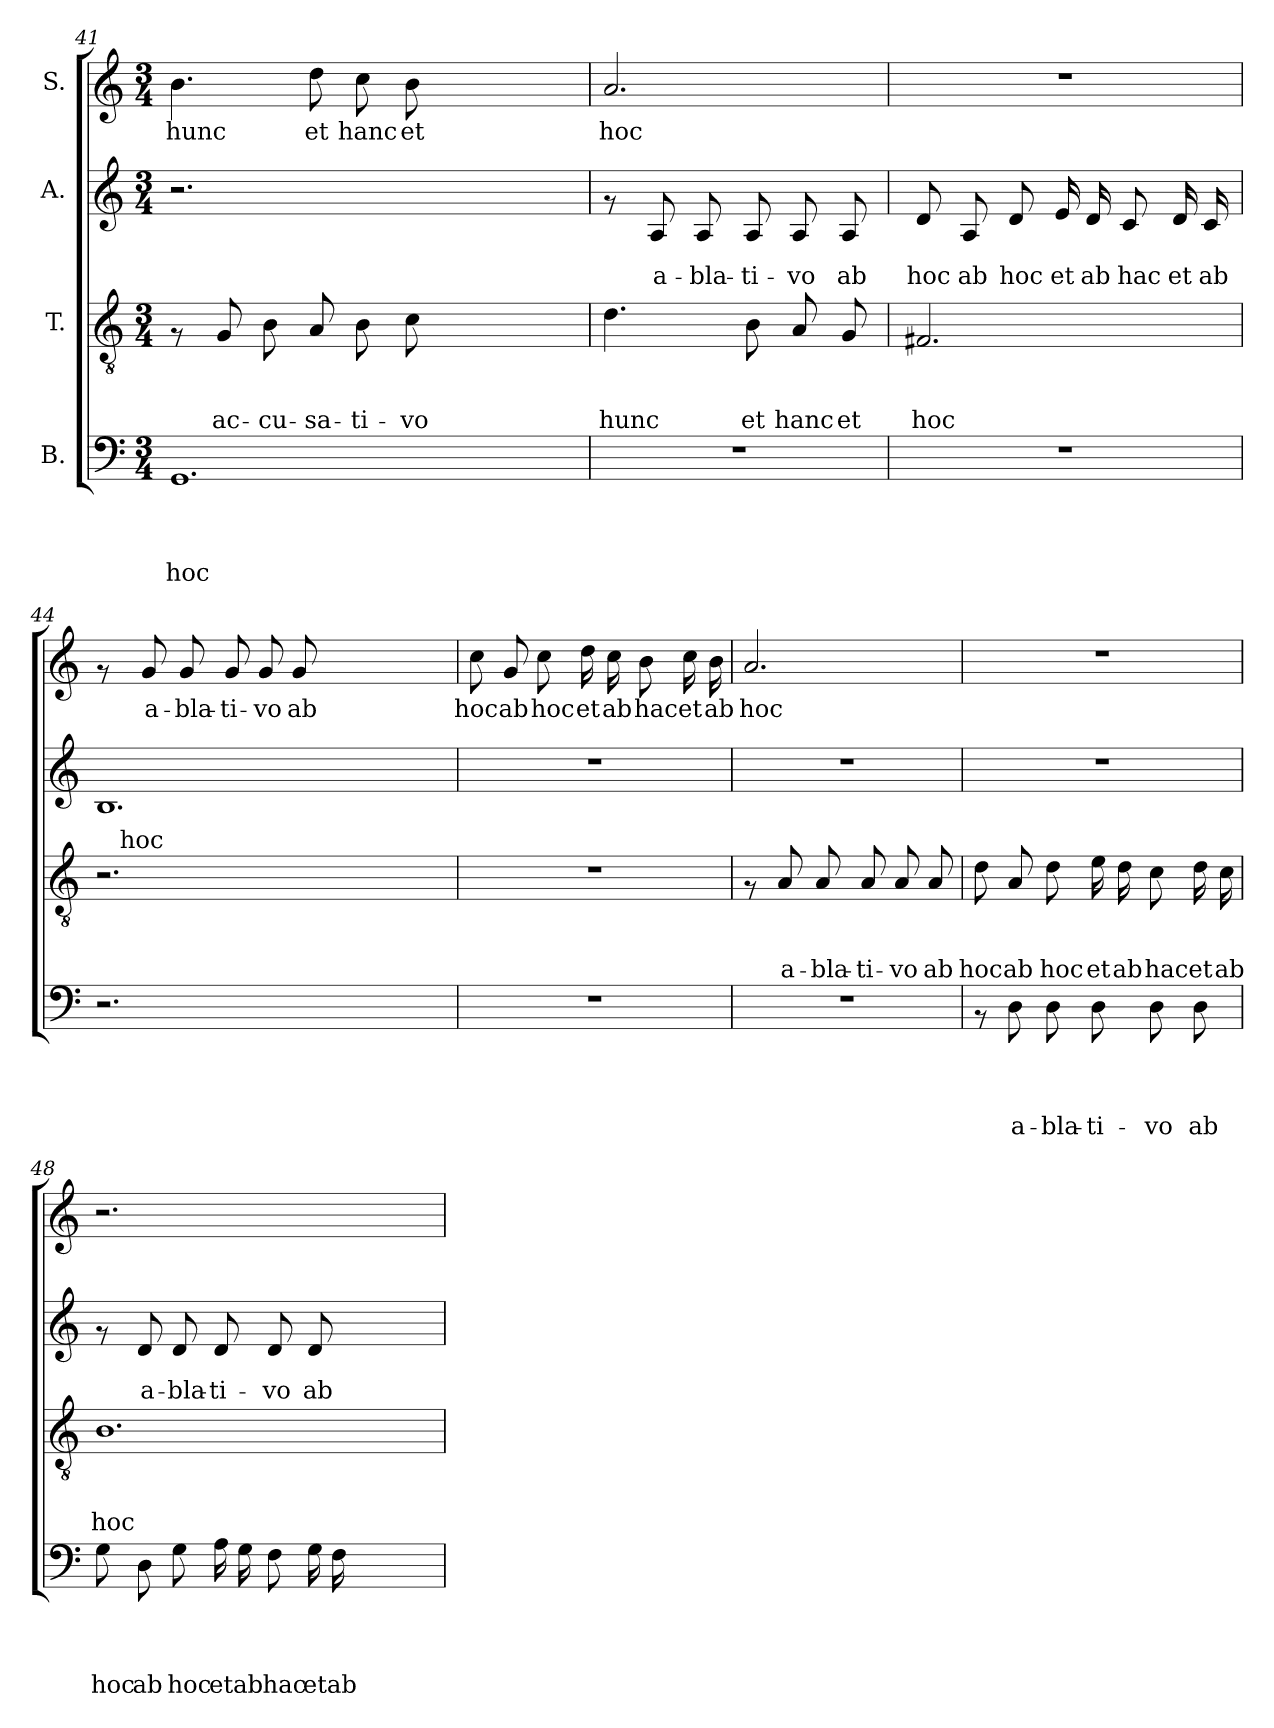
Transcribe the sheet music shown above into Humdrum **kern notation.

**kern	**text	**text	**text	**text	**kern	**text	**text	**text	**kern	**text	**text	**kern	**text
*part4	*part4	*part4	*part4	*part4	*part3	*part3	*part3	*part3	*part2	*part2	*part2	*part1	*part1
*staff4	*staff4	*staff4	*staff4	*staff4	*staff3	*staff3	*staff3	*staff3	*staff2	*staff2	*staff2	*staff1	*staff1
*I"B.	*	*	*	*	*I"T.	*	*	*	*I"A.	*	*	*I"S.	*
*clefF4	*	*	*	*	*clefGv2	*	*	*	*clefG2	*	*	*clefG2	*
*k[]	*	*	*	*	*k[]	*	*	*	*k[]	*	*	*k[]	*
*C:	*	*	*	*	*C:	*	*	*	*C:	*	*	*C:	*
*M3/4	*	*	*	*	*M3/4	*	*	*	*M3/4	*	*	*M3/4	*
=41	=41	=41	=41	=41	=41	=41	=41	=41	=41	=41	=41	=41	=41
!	!	!	!	!LO:LY:b	!	!	!	!	!	!	!	!	!LO:LY:b
1.GG	.	.	.	hoc	8rF	.	.	.	2.r	.	.	4.b\	hunc
!	!	!	!	!	!	!	!	!LO:LY:b	!	!	!	!	!
.	.	.	.	.	8G/	.	.	ac-	.	.	.	.	.
!	!	!	!	!	!	!	!	!LO:LY:b	!	!	!	!	!
.	.	.	.	.	8B\	.	.	-cu-	.	.	.	.	.
!	!	!	!	!	!	!	!	!LO:LY:b	!	!	!	!	!LO:LY:b
.	.	.	.	.	8A/	.	.	-sa-	.	.	.	8dd\	et
!	!	!	!	!	!	!	!	!LO:LY:b	!	!	!	!	!LO:LY:b
.	.	.	.	.	8B\	.	.	-ti-	.	.	.	8cc\	hanc
!	!	!	!	!	!	!	!	!LO:LY:b	!	!	!	!	!LO:LY:b
.	.	.	.	.	8c\	.	.	-vo	.	.	.	8b\	et
.	.	.	.	.	2.ryy	.	.	.	2.ryy	.	.	2.ryy	.
=42	=42	=42	=42	=42	=42	=42	=42	=42	=42	=42	=42	=42	=42
!	!	!	!	!	!	!	!	!LO:LY:b	!	!	!	!	!LO:LY:b
2.r	.	.	.	.	4.d\	.	.	hunc	8rf	.	.	2.a/	hoc
!	!	!	!	!	!	!	!	!	!	!	!LO:LY:b	!	!
.	.	.	.	.	.	.	.	.	8A/	.	a-	.	.
!	!	!	!	!	!	!	!	!	!	!	!LO:LY:b	!	!
.	.	.	.	.	.	.	.	.	8A/	.	-bla-	.	.
!	!	!	!	!	!	!	!	!LO:LY:b	!	!	!LO:LY:b	!	!
.	.	.	.	.	8B\	.	.	et	8A/	.	-ti-	.	.
!	!	!	!	!	!	!	!	!LO:LY:b	!	!	!LO:LY:b	!	!
.	.	.	.	.	8A/	.	.	hanc	8A/	.	-vo	.	.
!	!	!	!	!	!	!	!	!LO:LY:b	!	!	!LO:LY:b	!	!
.	.	.	.	.	8G/	.	.	et	8A/	.	ab	.	.
=43	=43	=43	=43	=43	=43	=43	=43	=43	=43	=43	=43	=43	=43
!	!	!	!	!	!	!	!	!LO:LY:b	!	!	!LO:LY:b	!	!
2.r	.	.	.	.	2.F#X/	.	.	hoc	8d/	.	hoc	2.r	.
!	!	!	!	!	!	!	!	!	!	!	!LO:LY:b	!	!
.	.	.	.	.	.	.	.	.	8A/	.	ab	.	.
!	!	!	!	!	!	!	!	!	!	!	!LO:LY:b	!	!
.	.	.	.	.	.	.	.	.	8d/	.	hoc	.	.
!	!	!	!	!	!	!	!	!	!	!	!LO:LY:b	!	!
.	.	.	.	.	.	.	.	.	16e/	.	et	.	.
!	!	!	!	!	!	!	!	!	!	!	!LO:LY:b	!	!
.	.	.	.	.	.	.	.	.	16d/	.	ab	.	.
!	!	!	!	!	!	!	!	!	!	!	!LO:LY:b	!	!
.	.	.	.	.	.	.	.	.	8c/	.	hac	.	.
!	!	!	!	!	!	!	!	!	!	!	!LO:LY:b	!	!
.	.	.	.	.	.	.	.	.	16d/	.	et	.	.
!	!	!	!	!	!	!	!	!	!	!	!LO:LY:b	!	!
.	.	.	.	.	.	.	.	.	16c/	.	ab	.	.
!!LO:LB:g=z
=44	=44	=44	=44	=44	=44	=44	=44	=44	=44	=44	=44	=44	=44
*	*	*	*	*	*^	*	*	*	*	*	*	*	*
2.r	.	.	.	.	2.r	16ryy	.	.	.	1.B	.	.	8rf	.
!	!	!	!	!	!	!LO:TX:a:t=hoc	!	!	!	!	!	!	!	!
.	.	.	.	.	.	1ryy	.	.	.	.	.	.	.	.
!	!	!	!	!	!	!	!	!	!	!	!	!	!	!LO:LY:b
.	.	.	.	.	.	.	.	.	.	.	.	.	8g/	a-
!	!	!	!	!	!	!	!	!	!	!	!	!	!	!LO:LY:b
.	.	.	.	.	.	.	.	.	.	.	.	.	8g/	-bla-
!	!	!	!	!	!	!	!	!	!	!	!	!	!	!LO:LY:b
.	.	.	.	.	.	.	.	.	.	.	.	.	8g/	-ti-
!	!	!	!	!	!	!	!	!	!	!	!	!	!	!LO:LY:b
.	.	.	.	.	.	.	.	.	.	.	.	.	8g/	-vo
!	!	!	!	!	!	!	!	!	!	!	!	!	!	!LO:LY:b
.	.	.	.	.	.	.	.	.	.	.	.	.	8g/	ab
2.ryy	.	.	.	.	2.ryy	.	.	.	.	.	.	.	2.ryy	.
.	.	.	.	.	.	4..ryy	.	.	.	.	.	.	.	.
=45	=45	=45	=45	=45	=45	=45	=45	=45	=45	=45	=45	=45	=45	=45
!	!	!	!	!	!	!	!	!	!	!	!	!	!	!LO:LY:b
*	*	*	*	*	*v	*v	*	*	*	*	*	*	*	*
2.r	.	.	.	.	2.r	.	.	.	2.r	.	.	8cc\	hoc
!	!	!	!	!	!	!	!	!	!	!	!	!	!LO:LY:b
.	.	.	.	.	.	.	.	.	.	.	.	8g/	ab
!	!	!	!	!	!	!	!	!	!	!	!	!	!LO:LY:b
.	.	.	.	.	.	.	.	.	.	.	.	8cc\	hoc
!	!	!	!	!	!	!	!	!	!	!	!	!	!LO:LY:b
.	.	.	.	.	.	.	.	.	.	.	.	16dd\	et
!	!	!	!	!	!	!	!	!	!	!	!	!	!LO:LY:b
.	.	.	.	.	.	.	.	.	.	.	.	16cc\	ab
!	!	!	!	!	!	!	!	!	!	!	!	!	!LO:LY:b
.	.	.	.	.	.	.	.	.	.	.	.	8b\	hac
!	!	!	!	!	!	!	!	!	!	!	!	!	!LO:LY:b
.	.	.	.	.	.	.	.	.	.	.	.	16cc\	et
!	!	!	!	!	!	!	!	!	!	!	!	!	!LO:LY:b
.	.	.	.	.	.	.	.	.	.	.	.	16b\	ab
=46	=46	=46	=46	=46	=46	=46	=46	=46	=46	=46	=46	=46	=46
!	!	!	!	!	!	!	!	!	!	!	!	!	!LO:LY:b
2.r	.	.	.	.	8rF	.	.	.	2.r	.	.	2.a/	hoc
!	!	!	!	!	!	!	!	!LO:LY:b	!	!	!	!	!
.	.	.	.	.	8A/	.	.	a-	.	.	.	.	.
!	!	!	!	!	!	!	!	!LO:LY:b	!	!	!	!	!
.	.	.	.	.	8A/	.	.	-bla-	.	.	.	.	.
!	!	!	!	!	!	!	!	!LO:LY:b	!	!	!	!	!
.	.	.	.	.	8A/	.	.	-ti-	.	.	.	.	.
!	!	!	!	!	!	!	!	!LO:LY:b	!	!	!	!	!
.	.	.	.	.	8A/	.	.	-vo	.	.	.	.	.
!	!	!	!	!	!	!	!	!LO:LY:b	!	!	!	!	!
.	.	.	.	.	8A/	.	.	ab	.	.	.	.	.
=47	=47	=47	=47	=47	=47	=47	=47	=47	=47	=47	=47	=47	=47
!	!	!	!	!	!	!	!	!LO:LY:b	!	!	!	!	!
8rAA	.	.	.	.	8d\	.	.	hoc	2.r	.	.	2.r	.
!	!	!	!	!LO:LY:b	!	!	!	!LO:LY:b	!	!	!	!	!
8D\	.	.	.	a-	8A/	.	.	ab	.	.	.	.	.
!	!	!	!	!LO:LY:b	!	!	!	!LO:LY:b	!	!	!	!	!
8D\	.	.	.	-bla-	8d\	.	.	hoc	.	.	.	.	.
!	!	!	!	!LO:LY:b	!	!	!	!LO:LY:b	!	!	!	!	!
8D\	.	.	.	-ti-	16e\	.	.	et	.	.	.	.	.
!	!	!	!	!	!	!	!	!LO:LY:b	!	!	!	!	!
.	.	.	.	.	16d\	.	.	ab	.	.	.	.	.
!	!	!	!	!LO:LY:b	!	!	!	!LO:LY:b	!	!	!	!	!
8D\	.	.	.	-vo	8c\	.	.	hac	.	.	.	.	.
!	!	!	!	!LO:LY:b	!	!	!	!LO:LY:b	!	!	!	!	!
8D\	.	.	.	ab	16d\	.	.	et	.	.	.	.	.
!	!	!	!	!	!	!	!	!LO:LY:b	!	!	!	!	!
.	.	.	.	.	16c\	.	.	ab	.	.	.	.	.
!!LO:LB:g=z
=48	=48	=48	=48	=48	=48	=48	=48	=48	=48	=48	=48	=48	=48
!	!	!	!	!LO:LY:b	!	!	!	!LO:LY:b	!	!	!	!	!
8G\	.	.	.	hoc	1.B	.	.	hoc	8rf	.	.	2.r	.
!	!	!	!	!LO:LY:b	!	!	!	!	!	!	!LO:LY:b	!	!
8D\	.	.	.	ab	.	.	.	.	8d/	.	a-	.	.
!	!	!	!	!LO:LY:b	!	!	!	!	!	!	!LO:LY:b	!	!
8G\	.	.	.	hoc	.	.	.	.	8d/	.	-bla-	.	.
!	!	!	!	!LO:LY:b	!	!	!	!	!	!	!LO:LY:b	!	!
16A\	.	.	.	et	.	.	.	.	8d/	.	-ti-	.	.
!	!	!	!	!LO:LY:b	!	!	!	!	!	!	!	!	!
16G\	.	.	.	ab	.	.	.	.	.	.	.	.	.
!	!	!	!	!LO:LY:b	!	!	!	!	!	!	!LO:LY:b	!	!
8F\	.	.	.	hac	.	.	.	.	8d/	.	-vo	.	.
!	!	!	!	!LO:LY:b	!	!	!	!	!	!	!LO:LY:b	!	!
16G\	.	.	.	et	.	.	.	.	8d/	.	ab	.	.
!	!	!	!	!LO:LY:b	!	!	!	!	!	!	!	!	!
16F\	.	.	.	ab	.	.	.	.	.	.	.	.	.
2.ryy	.	.	.	.	.	.	.	.	2.ryy	.	.	2.ryy	.
=	=	=	=	=	=	=	=	=	=	=	=	=	=
*-	*-	*-	*-	*-	*-	*-	*-	*-	*-	*-	*-	*-	*-
